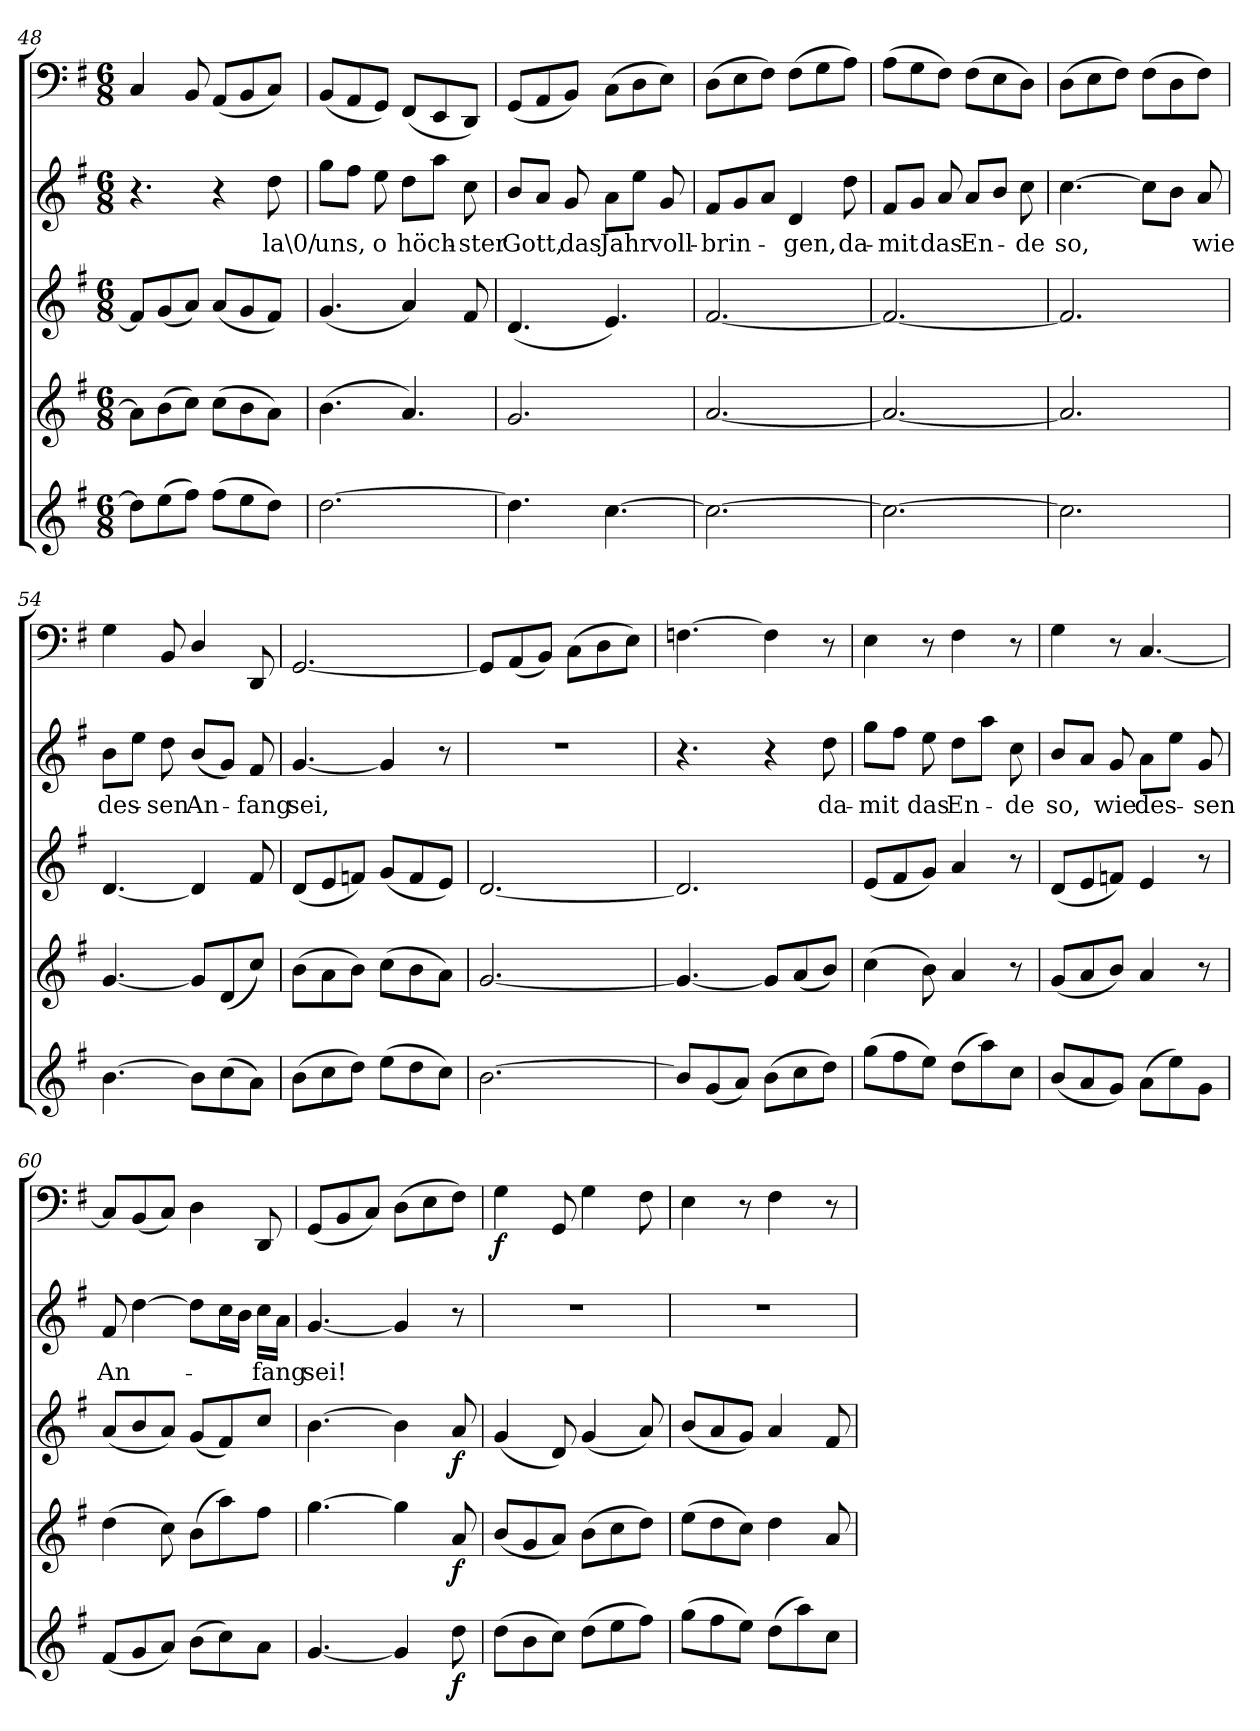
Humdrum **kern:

**kern	**dynam	**kern	**dynam	**kern	**dynam	**kern	**text	**kern	**dynam
*part5	*part5	*part4	*part4	*part3	*part3	*part2	*part2	*part1	*part1
*staff5	*staff5	*staff4	*staff4	*staff3	*staff3	*staff2	*staff2	*staff1	*staff1
*clefG2	*	*clefG2	*	*clefG2	*	*clefG2	*	*clefF4	*
*k[f#]	*	*k[f#]	*	*k[f#]	*	*k[f#]	*	*k[f#]	*
*G:	*	*G:	*	*G:	*	*G:	*	*G:	*
*M6/8	*	*M6/8	*	*M6/8	*	*M6/8	*	*M6/8	*
=48	=48	=48	=48	=48	=48	=48	=48	=48	=48
8dd\L]	.	8a\L]	.	8f#/L]	.	4.r	.	4C/	.
(8ee\	.	(8b\	.	(8g/	.	.	.	.	.
8ff#\J)	.	8cc\J)	.	8a/J)	.	.	.	8BB/	.
(8ff#\L	.	(8cc\L	.	(8a/L	.	4r	.	(8AA/L	.
8ee\	.	8b\	.	8g/	.	.	.	8BB/	.
8dd\J)	.	8a\J)	.	8f#/J)	.	8dd\	la\0/	8C/J)	.
=49	=49	=49	=49	=49	=49	=49	=49	=49	=49
[2.dd\	.	(4.b\	.	(4.g/	.	8gg\L	uns,	(8BB/L	.
.	.	.	.	.	.	8ff#\J	.	8AA/	.
.	.	.	.	.	.	8ee\	o	8GG/J)	.
.	.	4.a/)	.	4a/)	.	8dd\L	höch-	(8FF#/L	.
.	.	.	.	.	.	8aa\J	.	8EE/	.
.	.	.	.	8f#/	.	8cc\	-ster	8DD/J)	.
=50	=50	=50	=50	=50	=50	=50	=50	=50	=50
4.dd\]	.	2.g/	.	(4.d/	.	8b/L	Gott,	(8GG/L	.
.	.	.	.	.	.	8a/J	.	8AA/	.
.	.	.	.	.	.	8g/	das	8BB/J)	.
[4.cc\	.	.	.	4.e/)	.	8a\L	Jahr	(8C\L	.
.	.	.	.	.	.	8ee\J	.	8D\	.
.	.	.	.	.	.	8g/	voll-	8E\J)	.
=51	=51	=51	=51	=51	=51	=51	=51	=51	=51
2.cc\_	.	[2.a/	.	[2.f#/	.	8f#/L	-brin-	(8D\L	.
.	.	.	.	.	.	8g/	.	8E\	.
.	.	.	.	.	.	8a/J	.	8F#\J)	.
.	.	.	.	.	.	4d/	-gen,	(8F#\L	.
.	.	.	.	.	.	.	.	8G\	.
.	.	.	.	.	.	8dd\	da-	8A\J)	.
=52	=52	=52	=52	=52	=52	=52	=52	=52	=52
2.cc\_	.	2.a/_	.	2.f#/_	.	8f#/L	-mit	(8A\L	.
.	.	.	.	.	.	8g/J	.	8G\	.
.	.	.	.	.	.	8a/	das	8F#\J)	.
.	.	.	.	.	.	8a/L	En-	(8F#\L	.
.	.	.	.	.	.	8b/J	.	8E\	.
.	.	.	.	.	.	8cc\	-de	8D\J)	.
=53	=53	=53	=53	=53	=53	=53	=53	=53	=53
2.cc\]	.	2.a/]	.	2.f#/]	.	[4.cc\	so,	(8D\L	.
.	.	.	.	.	.	.	.	8E\	.
.	.	.	.	.	.	.	.	8F#\J)	.
.	.	.	.	.	.	8cc\L]	.	(8F#\L	.
.	.	.	.	.	.	8b\J	.	8D\	.
.	.	.	.	.	.	8a/	wie	8F#\J)	.
=54	=54	=54	=54	=54	=54	=54	=54	=54	=54
[4.b\	.	[4.g/	.	[4.d/	.	8b\L	des-	4G\	.
.	.	.	.	.	.	8ee\J	.	.	.
.	.	.	.	.	.	8dd\	-sen	8BB/	.
8b\L]	.	8g/L]	.	4d/]	.	(8b/L	An-	4D/	.
(8cc\	.	(8d/	.	.	.	8g/J)	.	.	.
8a\J)	.	8cc/J)	.	8f#/	.	8f#/	-fang	8DD/	.
=55	=55	=55	=55	=55	=55	=55	=55	=55	=55
(8b\L	.	(8b\L	.	(8d/L	.	[4.g/	sei,	[2.GG/	.
8cc\	.	8a\	.	8e/	.	.	.	.	.
8dd\J)	.	8b\J)	.	8fn/J)	.	.	.	.	.
(8ee\L	.	(8cc\L	.	(8g/L	.	4g/]	.	.	.
8dd\	.	8b\	.	8f/	.	.	.	.	.
8cc\J)	.	8a\J)	.	8e/J)	.	8r	.	.	.
=56	=56	=56	=56	=56	=56	=56	=56	=56	=56
[2.b\	.	[2.g/	.	[2.d/	.	2.r	.	8GG/L]	.
.	.	.	.	.	.	.	.	(8AA/	.
.	.	.	.	.	.	.	.	8BB/J)	.
.	.	.	.	.	.	.	.	(8C\L	.
.	.	.	.	.	.	.	.	8D\	.
.	.	.	.	.	.	.	.	8E\J)	.
=57	=57	=57	=57	=57	=57	=57	=57	=57	=57
8b/L]	.	4.g/_	.	2.d/]	.	4.r	.	[4.Fn\	.
(8g/	.	.	.	.	.	.	.	.	.
8a/J)	.	.	.	.	.	.	.	.	.
(8b\L	.	8g/L]	.	.	.	4r	.	4F\]	.
8cc\	.	(8a/	.	.	.	.	.	.	.
8dd\J)	.	8b/J)	.	.	.	8dd\	da-	8r	.
=58	=58	=58	=58	=58	=58	=58	=58	=58	=58
(8gg\L	.	(4cc\	.	(8e/L	.	8gg\L	-mit	4E\	.
8ff#\	.	.	.	8f#/	.	8ff#\J	.	.	.
8ee\J)	.	8b\)	.	8g/J)	.	8ee\	das	8r	.
(8dd\L	.	4a/	.	4a/	.	8dd\L	En-	4F#\	.
8aa\)	.	.	.	.	.	8aa\J	.	.	.
8cc\J	.	8r	.	8r	.	8cc\	-de	8r	.
=59	=59	=59	=59	=59	=59	=59	=59	=59	=59
(8b/L	.	(8g/L	.	(8d/L	.	8b/L	so,	4G\	.
8a/	.	8a/	.	8e/	.	8a/J	.	.	.
8g/J)	.	8b/J)	.	8fn/J)	.	8g/	wie	8r	.
(8a\L	.	4a/	.	4e/	.	8a\L	des-	[4.C/	.
8ee\)	.	.	.	.	.	8ee\J	.	.	.
8g\J	.	8r	.	8r	.	8g/	-sen	.	.
=60	=60	=60	=60	=60	=60	=60	=60	=60	=60
(8f#/L	.	(4dd\	.	(8a/L	.	8f#/	An-	8C/L]	.
8g/	.	.	.	8b/	.	[4dd\	.	(8BB/	.
8a/J)	.	8cc\)	.	8a/J)	.	.	.	8C/J)	.
(8b\L	.	(8b\L	.	(8g/L	.	8dd\L]	.	4D\	.
8cc\)	.	8aa\)	.	8f#/)	.	16cc\L	.	.	.
.	.	.	.	.	.	16b\JJ	.	.	.
8a\J	.	8ff#\J	.	8cc/J	.	16cc\LL	-fang	8DD/	.
.	.	.	.	.	.	16a\JJ	.	.	.
=61	=61	=61	=61	=61	=61	=61	=61	=61	=61
[4.g/	.	[4.gg\	.	[4.b\	.	[4.g/	sei!	(8GG/L	.
.	.	.	.	.	.	.	.	8BB/	.
.	.	.	.	.	.	.	.	8C/J)	.
4g/]	.	4gg\]	.	4b\]	.	4g/]	.	(8D\L	.
.	.	.	.	.	.	.	.	8E\	.
8dd\	f	8a/	f	8a/	f	8r	.	8F#\J)	.
=62	=62	=62	=62	=62	=62	=62	=62	=62	=62
(8dd\L	.	(8b/L	.	(4g/	.	2.r	.	4G\	f
8b\	.	8g/	.	.	.	.	.	.	.
8cc\J)	.	8a/J)	.	8d/)	.	.	.	8GG/	.
(8dd\L	.	(8b\L	.	(4g/	.	.	.	4G\	.
8ee\	.	8cc\	.	.	.	.	.	.	.
8ff#\J)	.	8dd\J)	.	8a/)	.	.	.	8F#\	.
=63	=63	=63	=63	=63	=63	=63	=63	=63	=63
(8gg\L	.	(8ee\L	.	(8b/L	.	2.r	.	4E\	.
8ff#\	.	8dd\	.	8a/	.	.	.	.	.
8ee\J)	.	8cc\J)	.	8g/J)	.	.	.	8r	.
(8dd\L	.	4dd\	.	4a/	.	.	.	4F#\	.
8aa\)	.	.	.	.	.	.	.	.	.
8cc\J	.	8a/	.	8f#/	.	.	.	8r	.
=	=	=	=	=	=	=	=	=	=
*-	*-	*-	*-	*-	*-	*-	*-	*-	*-
